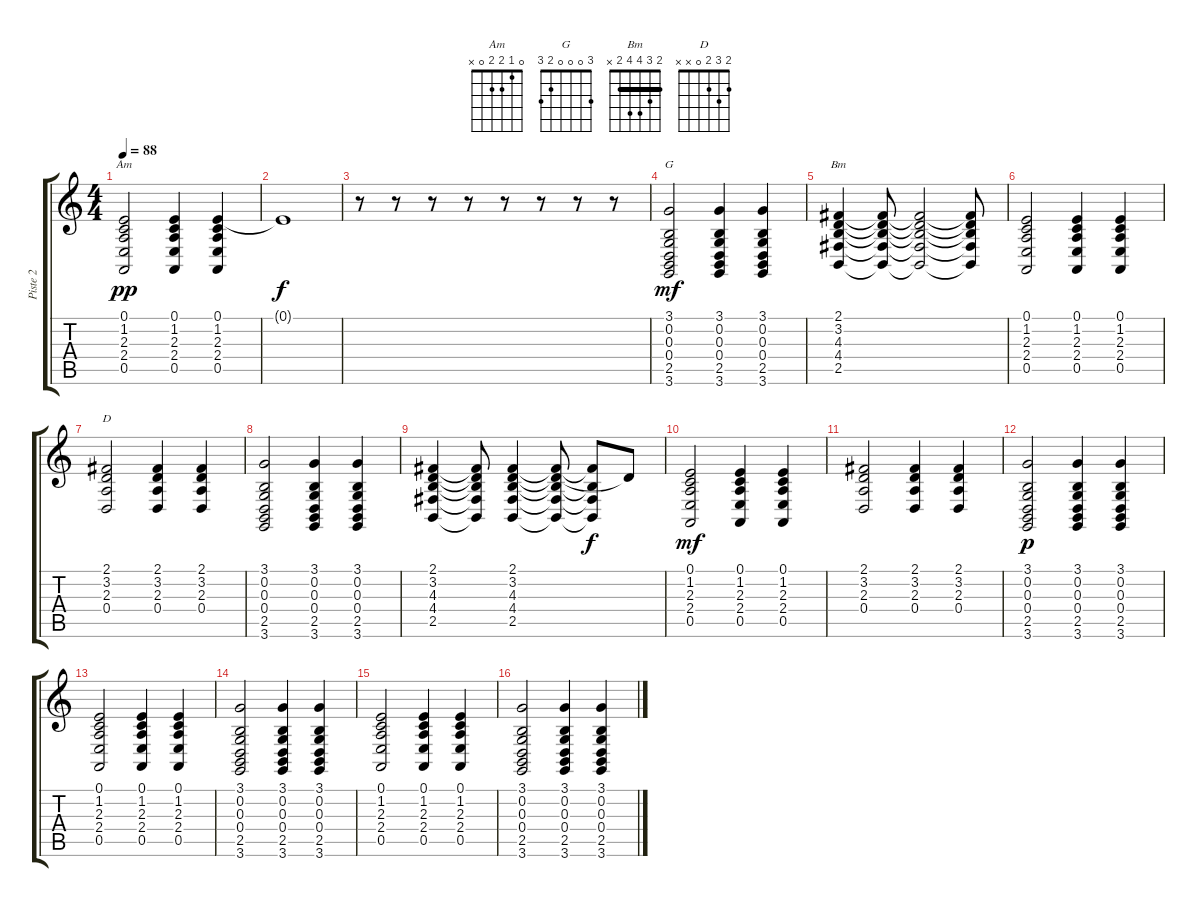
\track ("Piste 2" "Piste 2") {instrument drawbarorgan}
\staff {score tabs}
\tuning (E4 B3 G3 D3 A2 E2) {hide}
\chord ("Am" 0 1 2 2 0 x)
\chord ("G" 3 0 0 0 2 3)
\chord ("Bm" 2 3 4 4 2 x) {barre 2}
\chord ("D" 2 3 2 0 x x)
\ts (4 4)
\tempo 88
\clef g2
\ks c
(0.1 1.2 2.3 2.4 0.5).2{ch "Am" dy pp} (0.1 1.2 2.3 2.4 0.5).4 (0.1 1.2 2.3 2.4 0.5).4 |
0.1{t}.1{dy f} |
r.8 r.8 r.8 r.8 r.8 r.8 r.8 r.8 |
(3.1 0.2 0.3 0.4 2.5 3.6).2{ch "G" dy mf} (3.1 0.2 0.3 0.4 2.5 3.6).4 (3.1 0.2 0.3 0.4 2.5 3.6).4 |
(2.1 3.2 4.3 4.4 2.5).4{ch "Bm"} (2.1{t} 3.2{t} 4.3{t} 4.4{t} 2.5{t}).8 (2.1{t} 3.2{t} 4.3{t} 4.4{t} 2.5{t}).2 (2.1{t} 3.2{t} 4.3{t} 4.4{t} 2.5{t}).8 |
(0.1 1.2 2.3 2.4 0.5).2 (0.1 1.2 2.3 2.4 0.5).4 (0.1 1.2 2.3 2.4 0.5).4 |
(2.1 3.2 2.3 0.4).2{ch "D"} (2.1 3.2 2.3 0.4).4 (2.1 3.2 2.3 0.4).4 |
(3.1 0.2 0.3 0.4 2.5 3.6).2 (3.1 0.2 0.3 0.4 2.5 3.6).4 (3.1 0.2 0.3 0.4 2.5 3.6).4 |
(2.1 3.2 4.3 4.4 2.5).4 (2.1{t} 3.2{t} 4.3{t} 4.4{t} 2.5{t}).8 (2.1 3.2 4.3 4.4 2.5).4 (2.1{t} 3.2{t} 4.3{t} 4.4{t} 2.5{t}).8 (2.1{t} 4.3{t} 4.4{t} 2.5{t}).8{dy f} 3.2{t}.8 |
(0.1 1.2 2.3 2.4 0.5).2{dy mf} (0.1 1.2 2.3 2.4 0.5).4 (0.1 1.2 2.3 2.4 0.5).4 |
(2.1 3.2 2.3 0.4).2 (2.1 3.2 2.3 0.4).4 (2.1 3.2 2.3 0.4).4 |
(3.1 0.2 0.3 0.4 2.5 3.6).2{dy p} (3.1 0.2 0.3 0.4 2.5 3.6).4 (3.1 0.2 0.3 0.4 2.5 3.6).4 |
(0.1 1.2 2.3 2.4 0.5).2 (0.1 1.2 2.3 2.4 0.5).4 (0.1 1.2 2.3 2.4 0.5).4 |
(3.1 0.2 0.3 0.4 2.5 3.6).2 (3.1 0.2 0.3 0.4 2.5 3.6).4 (3.1 0.2 0.3 0.4 2.5 3.6).4 |
(0.1 1.2 2.3 2.4 0.5).2 (0.1 1.2 2.3 2.4 0.5).4 (0.1 1.2 2.3 2.4 0.5).4 |
(3.1 0.2 0.3 0.4 2.5 3.6).2 (3.1 0.2 0.3 0.4 2.5 3.6).4 (3.1 0.2 0.3 0.4 2.5 3.6).4
